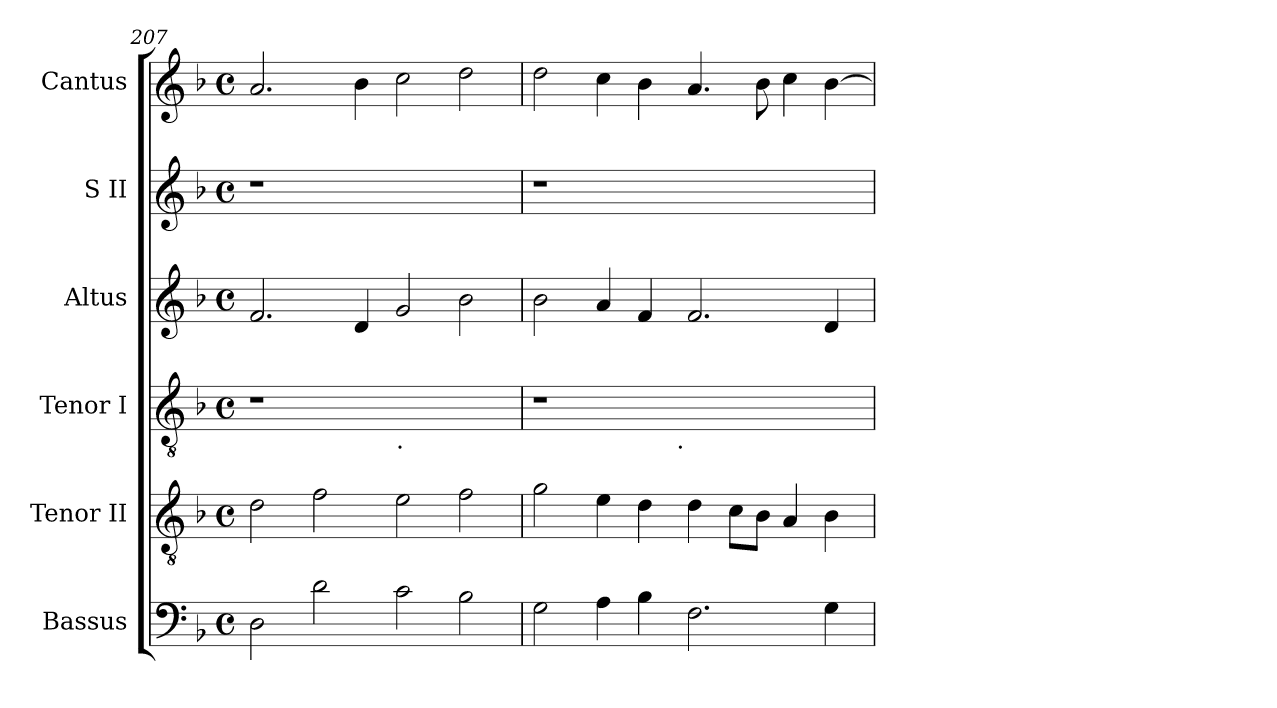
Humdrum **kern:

**kern	**kern	**kern	**kern	**kern	**kern
*part6	*part5	*part4	*part3	*part2	*part1
*staff6	*staff5	*staff4	*staff3	*staff2	*staff1
*I"Bassus	*I"Tenor II	*I"Tenor I	*I"Altus	*I"S II	*I"Cantus
*I'B	*I'T II	*I'T I	*I'A	*	*
*clefF4	*clefGv2	*clefGv2	*clefG2	*clefG2	*clefG2
*k[b-]	*k[b-]	*k[b-]	*k[b-]	*k[b-]	*k[b-]
*F:	*F:	*F:	*F:	*F:	*F:
*M4/4	*M4/4	*M4/4	*M4/4	*M4/4	*M4/4
*met(c)	*met(c)	*met(c)	*met(c)	*met(c)	*met(c)
=207	=207	=207	=207	=207	=207
2D\	2d\	1r	2.f/	1r	2.a/
2d\	2f\	.	.	.	.
.	.	.	4d/	.	4b-\
!	!	!LO:TX:b:t=.	!	!	!
2c\	2e\	1ryy	2g/	1ryy	2cc\
2B-\	2f\	.	2b-\	.	2dd\
=208	=208	=208	=208	=208	=208
*	*	*^	*	*	*
2G\	2g\	1r	2ryy	2b-\	1r	2dd\
4A\	4e\	.	4...ryy	4a/	.	4cc\
4B-\	4d\	.	.	4f/	.	4b-\
!	!	!	!LO:TX:b:t=.	!	!	!
.	.	.	1ryy	.	.	.
2.F\	4d\	1ryy	.	2.f/	1ryy	4.a/
.	8c\L	.	.	.	.	.
.	8B-\J	.	.	.	.	8b-\
.	4A/	.	.	.	.	4cc\
4G\	4B-\	.	.	4d/	.	[<4b-\
.	.	.	32ryy	.	.	.
*	*	*v	*v	*	*	*
=	=	=	=	=	=
*-	*-	*-	*-	*-	*-
